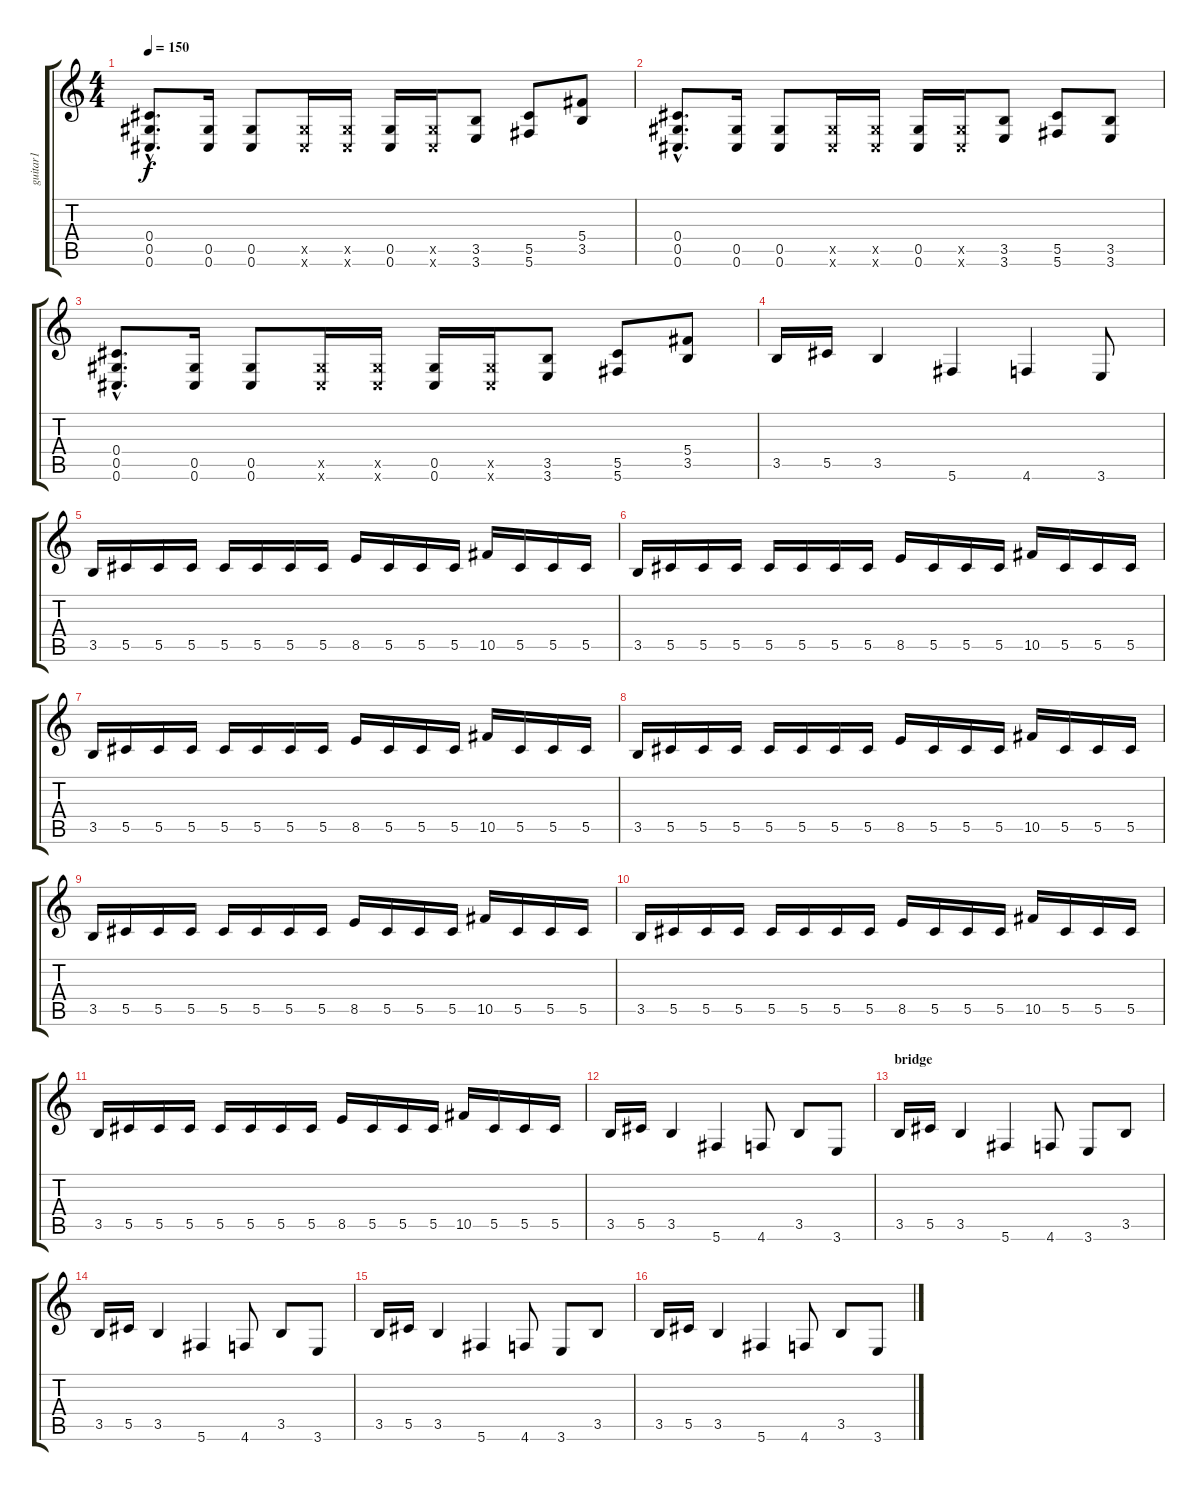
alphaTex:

\track ("guitar1" "guitar1") {instrument distortionguitar}
\staff {score tabs}
\tuning (Eb4 Bb3 Gb3 Db3 Ab2 Db2) {hide}
\ts (4 4)
\tempo 150
\clef g2
\ks c
(0.4{hac} 0.5{hac} 0.6{hac}).8{d dy f} (0.5 0.6).16 (0.5 0.6).8 (0.5{x} 0.6{x}).16 (0.5{x} 0.6{x}).16 (0.5 0.6).16 (0.5{x} 0.6{x}).16 (3.5 3.6).8 (5.5 5.6).8 (5.4 3.5).8 |
(0.4{hac} 0.5{hac} 0.6{hac}).8{d} (0.5 0.6).16 (0.5 0.6).8 (0.5{x} 0.6{x}).16 (0.5{x} 0.6{x}).16 (0.5 0.6).16 (0.5{x} 0.6{x}).16 (3.5 3.6).8 (5.5 5.6).8 (3.5 3.6).8 |
(0.4{hac} 0.5{hac} 0.6{hac}).8{d} (0.5 0.6).16 (0.5 0.6).8 (0.5{x} 0.6{x}).16 (0.5{x} 0.6{x}).16 (0.5 0.6).16 (0.5{x} 0.6{x}).16 (3.5 3.6).8 (5.5 5.6).8 (5.4 3.5).8 |
3.5.16 5.5.16 3.5.4 5.6.4 4.6.4 3.6.8 |
3.5.16 5.5.16 5.5.16 5.5.16 5.5.16 5.5.16 5.5.16 5.5.16 8.5.16 5.5.16 5.5.16 5.5.16 10.5.16 5.5.16 5.5.16 5.5.16 |
3.5.16 5.5.16 5.5.16 5.5.16 5.5.16 5.5.16 5.5.16 5.5.16 8.5.16 5.5.16 5.5.16 5.5.16 10.5.16 5.5.16 5.5.16 5.5.16 |
3.5.16 5.5.16 5.5.16 5.5.16 5.5.16 5.5.16 5.5.16 5.5.16 8.5.16 5.5.16 5.5.16 5.5.16 10.5.16 5.5.16 5.5.16 5.5.16 |
3.5.16 5.5.16 5.5.16 5.5.16 5.5.16 5.5.16 5.5.16 5.5.16 8.5.16 5.5.16 5.5.16 5.5.16 10.5.16 5.5.16 5.5.16 5.5.16 |
3.5.16 5.5.16 5.5.16 5.5.16 5.5.16 5.5.16 5.5.16 5.5.16 8.5.16 5.5.16 5.5.16 5.5.16 10.5.16 5.5.16 5.5.16 5.5.16 |
3.5.16 5.5.16 5.5.16 5.5.16 5.5.16 5.5.16 5.5.16 5.5.16 8.5.16 5.5.16 5.5.16 5.5.16 10.5.16 5.5.16 5.5.16 5.5.16 |
3.5.16 5.5.16 5.5.16 5.5.16 5.5.16 5.5.16 5.5.16 5.5.16 8.5.16 5.5.16 5.5.16 5.5.16 10.5.16 5.5.16 5.5.16 5.5.16 |
3.5.16 5.5.16 3.5.4 5.6.4 4.6.8 3.5.8 3.6.8 |
\section ("" "bridge")
3.5.16 5.5.16 3.5.4 5.6.4 4.6.8 3.6.8 3.5.8 |
3.5.16 5.5.16 3.5.4 5.6.4 4.6.8 3.5.8 3.6.8 |
3.5.16 5.5.16 3.5.4 5.6.4 4.6.8 3.6.8 3.5.8 |
3.5.16 5.5.16 3.5.4 5.6.4 4.6.8 3.5.8 3.6.8
